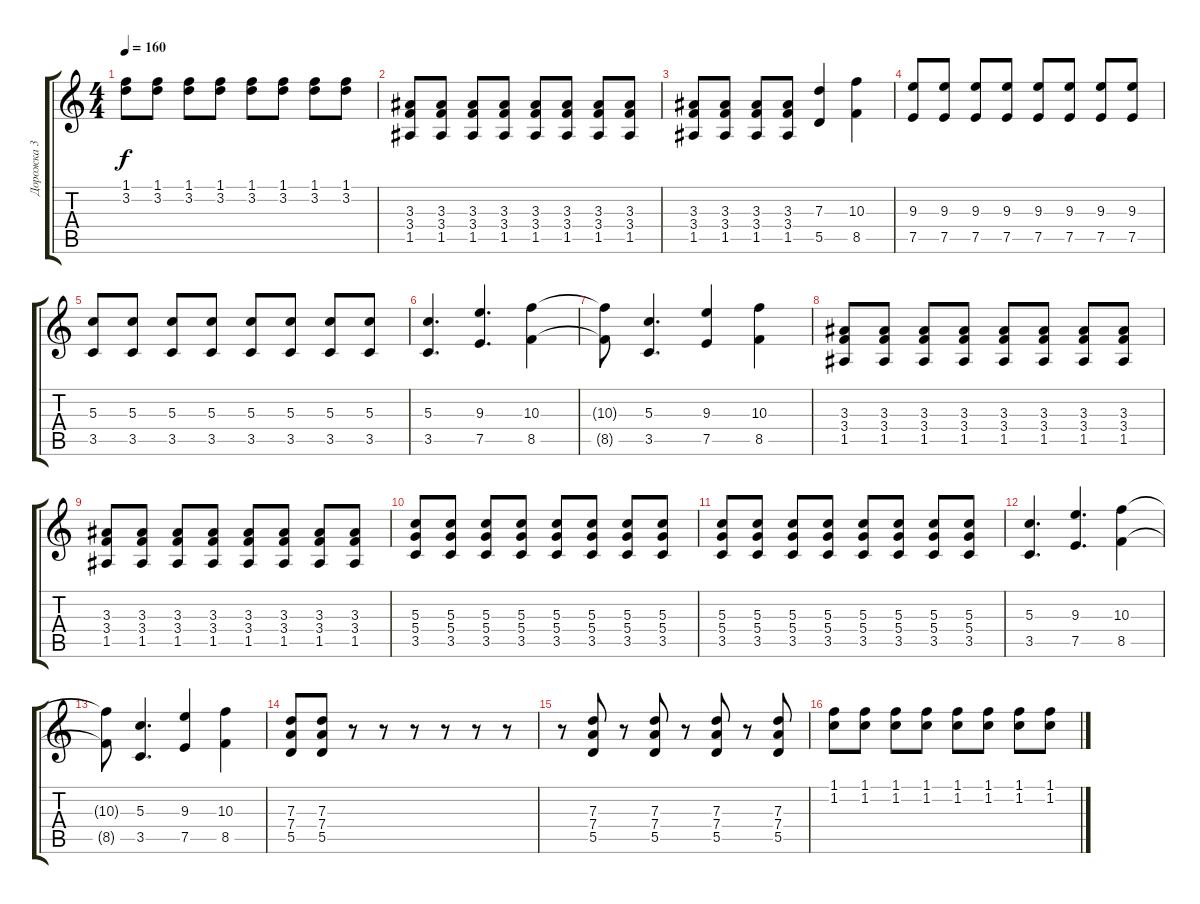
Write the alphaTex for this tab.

\track ("Дорожка 3" "Дорожка 3") {instrument distortionguitar}
\staff {score tabs}
\tuning (E4 B3 G3 D3 A2 E2) {hide}
\ts (4 4)
\tempo 160
\clef g2
\ks c
(1.1 3.2).8{dy f} (1.1 3.2).8 (1.1 3.2).8 (1.1 3.2).8 (1.1 3.2).8 (1.1 3.2).8 (1.1 3.2).8 (1.1 3.2).8 |
(3.3 3.4 1.5).8 (3.3 3.4 1.5).8 (3.3 3.4 1.5).8 (3.3 3.4 1.5).8 (3.3 3.4 1.5).8 (3.3 3.4 1.5).8 (3.3 3.4 1.5).8 (3.3 3.4 1.5).8 |
(3.3 3.4 1.5).8 (3.3 3.4 1.5).8 (3.3 3.4 1.5).8 (3.3 3.4 1.5).8 (7.3 5.5).4 (10.3 8.5).4 |
(9.3 7.5).8 (9.3 7.5).8 (9.3 7.5).8 (9.3 7.5).8 (9.3 7.5).8 (9.3 7.5).8 (9.3 7.5).8 (9.3 7.5).8 |
(5.3 3.5).8 (5.3 3.5).8 (5.3 3.5).8 (5.3 3.5).8 (5.3 3.5).8 (5.3 3.5).8 (5.3 3.5).8 (5.3 3.5).8 |
(5.3 3.5).4{d} (9.3 7.5).4{d} (10.3 8.5).4 |
(10.3{t} 8.5{t}).8 (5.3 3.5).4{d} (9.3 7.5).4 (10.3 8.5).4 |
(3.3 3.4 1.5).8 (3.3 3.4 1.5).8 (3.3 3.4 1.5).8 (3.3 3.4 1.5).8 (3.3 3.4 1.5).8 (3.3 3.4 1.5).8 (3.3 3.4 1.5).8 (3.3 3.4 1.5).8 |
(3.3 3.4 1.5).8 (3.3 3.4 1.5).8 (3.3 3.4 1.5).8 (3.3 3.4 1.5).8 (3.3 3.4 1.5).8 (3.3 3.4 1.5).8 (3.3 3.4 1.5).8 (3.3 3.4 1.5).8 |
(5.3 5.4 3.5).8 (5.3 5.4 3.5).8 (5.3 5.4 3.5).8 (5.3 5.4 3.5).8 (5.3 5.4 3.5).8 (5.3 5.4 3.5).8 (5.3 5.4 3.5).8 (5.3 5.4 3.5).8 |
(5.3 5.4 3.5).8 (5.3 5.4 3.5).8 (5.3 5.4 3.5).8 (5.3 5.4 3.5).8 (5.3 5.4 3.5).8 (5.3 5.4 3.5).8 (5.3 5.4 3.5).8 (5.3 5.4 3.5).8 |
(5.3 3.5).4{d} (9.3 7.5).4{d} (10.3 8.5).4 |
(10.3{t} 8.5{t}).8 (5.3 3.5).4{d} (9.3 7.5).4 (10.3 8.5).4 |
(7.3 7.4 5.5).8 (7.3 7.4 5.5).8 r.8 r.8 r.8 r.8 r.8 r.8 |
r.8 (7.3 7.4 5.5).8 r.8 (7.3 7.4 5.5).8 r.8 (7.3 7.4 5.5).8 r.8 (7.3 7.4 5.5).8 |
(1.1 1.2).8 (1.1 1.2).8 (1.1 1.2).8 (1.1 1.2).8 (1.1 1.2).8 (1.1 1.2).8 (1.1 1.2).8 (1.1 1.2).8
